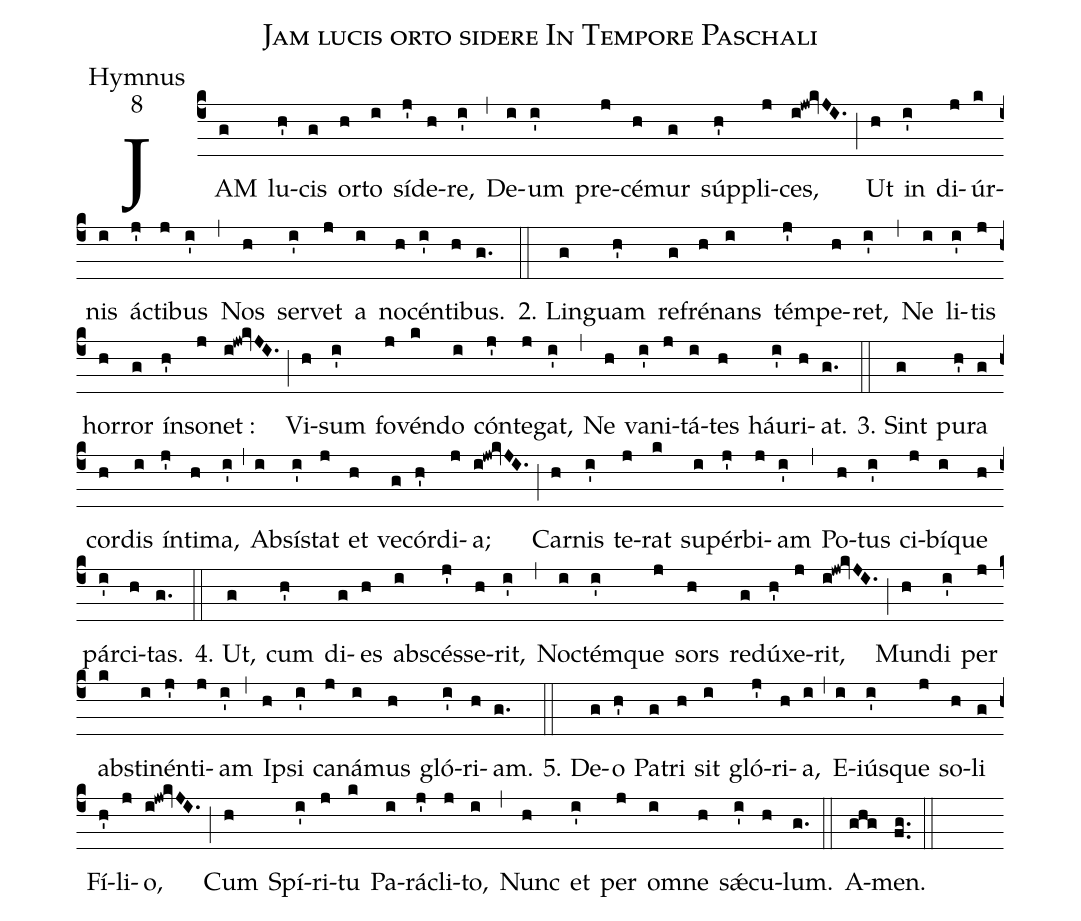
name:Jam lucis orto sidere In Tempore Paschali;
office-part:Hymnus;
mode:8;
%%
(c4) JAM(g) lu(h')cis(g) or(h)to(i) sí(j')de(h)re,(i') (,) De(i)um(i') pre(j)cé(h)mur(g) súp(h')pli(j)ces,(i!jw!kvJI.) (;) Ut(h) in(i') di(j)úr(k)nis(i) á(j')cti(j)bus(i') (,) Nos(h) ser(i')vet(j) a(i) no(h)cén(i')ti(h)bus.(g.) (::)
2. Lin(g)guam(h') re(g)fré(h)nans(i) tém(j')pe(h)ret,(i') (,) Ne(i) li(i')tis(j) hor(h)ror(g) ín(h')so(j)net :(i!jw!kvJI.) (;) Vi(h)sum(i') fo(j)vén(k)do(i) cón(j')te(j)gat,(i') (,) Ne(h) va(i')ni(j)tá(i)tes(h) háu(i')ri(h)at.(g.) (::)
3. Sint(g) pu(h')ra(g) cor(h)dis(i) ín(j')ti(h)ma,(i') (,) Ab(i)sí(i')stat(j) et(h) ve(g)cór(h')di(j)a;(i!jw!kvJI.) (;) Car(h)nis(i') te(j)rat(k) su(i)pér(j')bi(j)am(i') (,) Po(h)tus(i') ci(j)bí(i)que(h) pár(i')ci(h)tas.(g.) (::)
4. Ut,(g) cum(h') di(g)es(h) ab(i)scés(j')se(h)rit,(i') (,) No(i)ctém(i')que(j) sors(h) re(g)dú(h')xe(j)rit,(i!jw!kvJI.) (;) Mun(h)di(i') per(j) ab(k)sti(i)nén(j')ti(j)am(i') (,) I(h)psi(i') ca(j)ná(i)mus(h) gló(i')ri(h)am.(g.) (::)
5. De(g)o(h') Pa(g)tri(h) sit(i) gló(j')ri(h)a,(i) (,)
E(i)iús(i')que(j) so(h)li(g) Fí(h')li(j)o,(i!jw!kvJI.) (;)
Cum(h) Spí(i')ri(j)tu(k) Pa(i)rá(j')cli(j)to,(i) (,)
Nunc(h) et(i') per(j) om(i)ne(h) sǽ(i')cu(h)lum.(g.) (::)
A(ghg)men.(fg..) (::)
